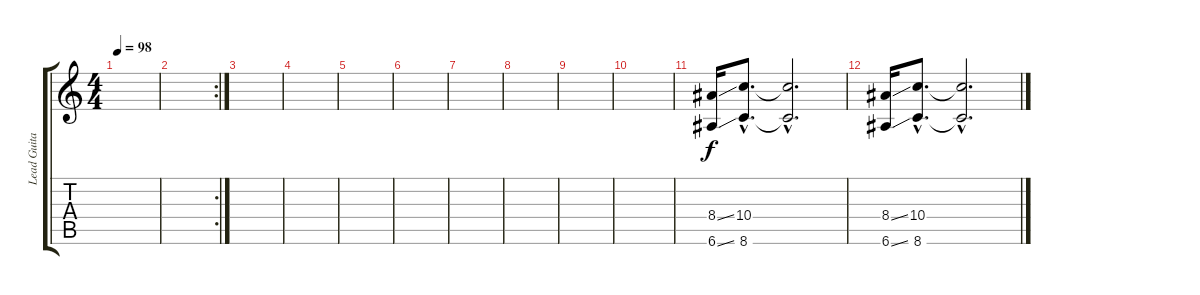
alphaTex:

\track ("Lead Guitar" "Lead Guita") {instrument overdrivenguitar}
\staff {score tabs}
\tuning (E4 B3 G3 D3 A2 E2) {hide}
\ts (4 4)
\tempo 98
\clef g2
\ks c
|
\rc 2
|
|
|
|
|
|
|
|
|
(8.4{ss} 6.6{ss}).16 (10.4{hac} 8.6{hac}).8{d} (10.4{hac t} 8.6{hac t}).2{d} |
(8.4{ss} 6.6{ss}).16 (10.4{hac} 8.6{hac}).8{d} (10.4{hac t} 8.6{hac t}).2{d}
